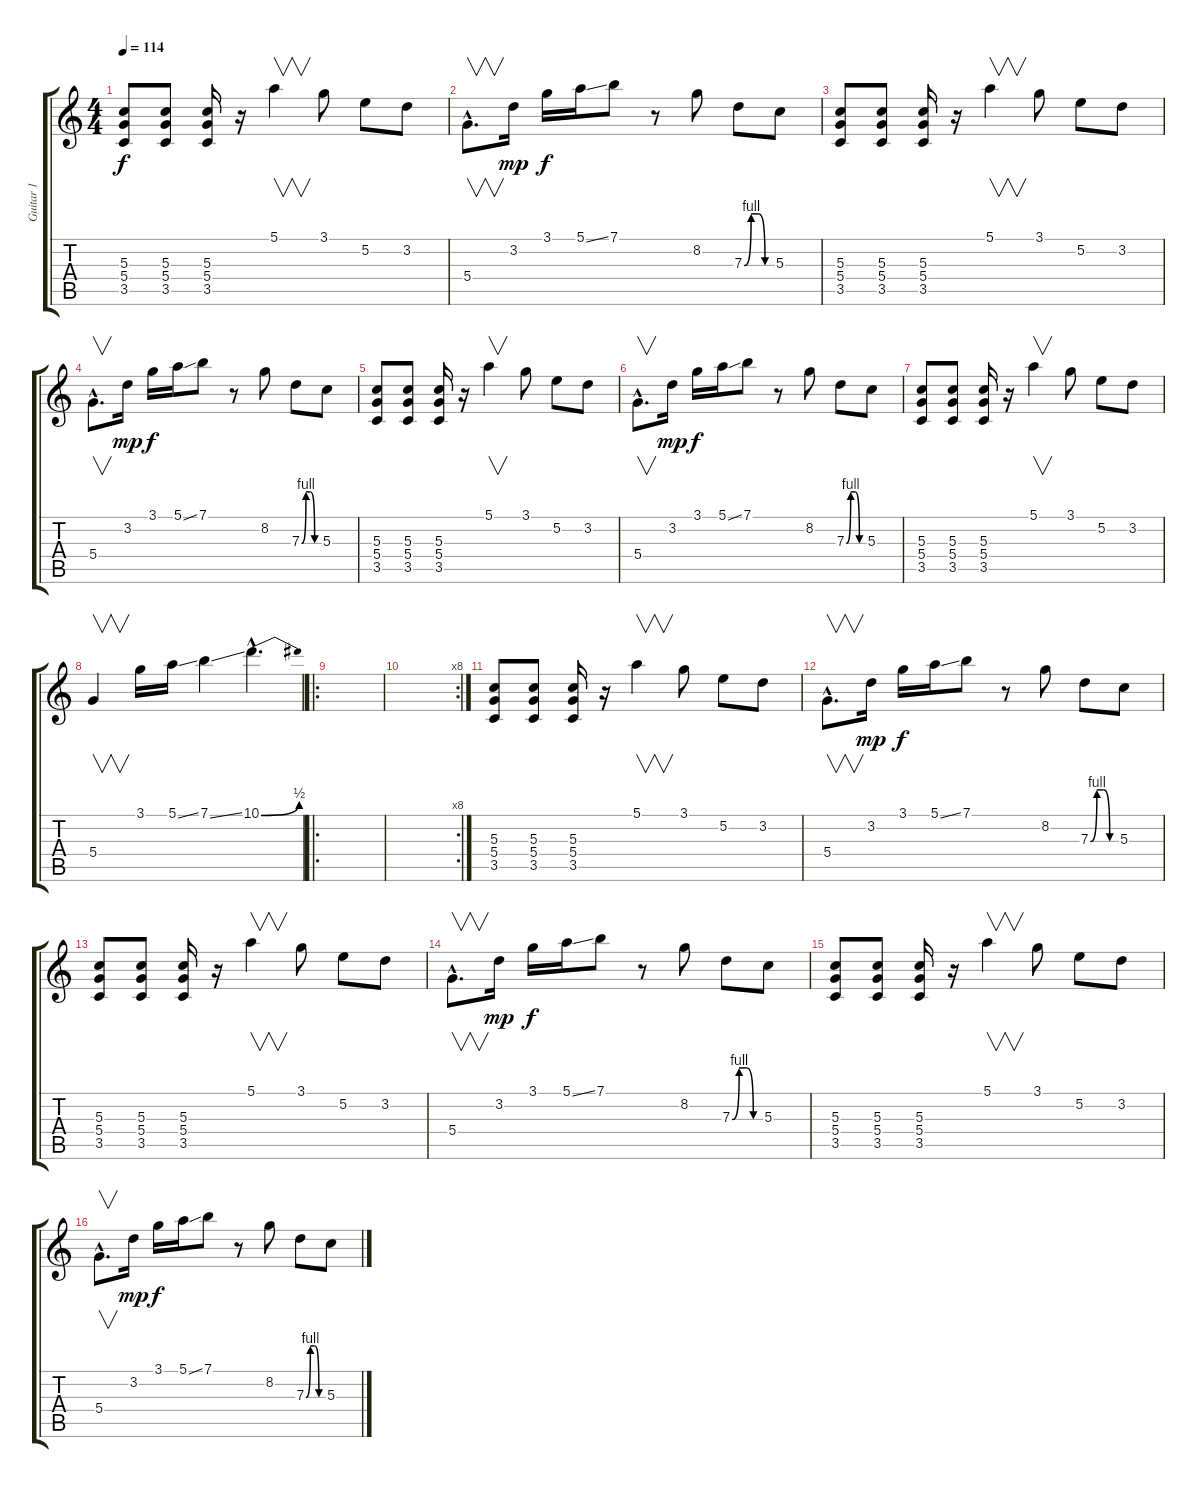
\track ("Guitar 1" "Guitar 1") {instrument distortionguitar}
\staff {score tabs}
\tuning (E4 B3 G3 D3 A2 E2) {hide}
\ts (4 4)
\tempo 114
\clef g2
\ks c
(5.3 5.4 3.5).8{dy f} (5.3 5.4 3.5).8 (5.3 5.4 3.5).16 r.16 5.1.4{v} 3.1.8 5.2.8 3.2.8 |
5.4{hac}.8{v d} 3.2.16{dy mp} 3.1.16{dy f} 5.1{ss}.16 7.1.8 r.8 8.2.8 7.3{be (custom 0 0 15 4 30 4 45 0 60 0)}.8 5.3.8 |
(5.3 5.4 3.5).8 (5.3 5.4 3.5).8 (5.3 5.4 3.5).16 r.16 5.1.4{v} 3.1.8 5.2.8 3.2.8 |
5.4{hac}.8{v d} 3.2.16{dy mp} 3.1.16{dy f} 5.1{ss}.16 7.1.8 r.8 8.2.8 7.3{be (custom 0 0 15 4 30 4 45 0 60 0)}.8 5.3.8 |
(5.3 5.4 3.5).8 (5.3 5.4 3.5).8 (5.3 5.4 3.5).16 r.16 5.1.4{v} 3.1.8 5.2.8 3.2.8 |
5.4{hac}.8{v d} 3.2.16{dy mp} 3.1.16{dy f} 5.1{ss}.16 7.1.8 r.8 8.2.8 7.3{be (custom 0 0 15 4 30 4 45 0 60 0)}.8 5.3.8 |
(5.3 5.4 3.5).8 (5.3 5.4 3.5).8 (5.3 5.4 3.5).16 r.16 5.1.4{v} 3.1.8 5.2.8 3.2.8 |
5.4.4{v} 3.1.16 5.1{ss}.16 7.1{ss}.4 10.1{be (bend 0 0 60 2) hac}.4{d} |
\ro
|
\rc 8
|
(5.3 5.4 3.5).8 (5.3 5.4 3.5).8 (5.3 5.4 3.5).16 r.16 5.1.4{v} 3.1.8 5.2.8 3.2.8 |
5.4{hac}.8{v d} 3.2.16{dy mp} 3.1.16{dy f} 5.1{ss}.16 7.1.8 r.8 8.2.8 7.3{be (custom 0 0 15 4 30 4 45 0 60 0)}.8 5.3.8 |
(5.3 5.4 3.5).8 (5.3 5.4 3.5).8 (5.3 5.4 3.5).16 r.16 5.1.4{v} 3.1.8 5.2.8 3.2.8 |
5.4{hac}.8{v d} 3.2.16{dy mp} 3.1.16{dy f} 5.1{ss}.16 7.1.8 r.8 8.2.8 7.3{be (custom 0 0 15 4 30 4 45 0 60 0)}.8 5.3.8 |
(5.3 5.4 3.5).8 (5.3 5.4 3.5).8 (5.3 5.4 3.5).16 r.16 5.1.4{v} 3.1.8 5.2.8 3.2.8 |
5.4{hac}.8{v d} 3.2.16{dy mp} 3.1.16{dy f} 5.1{ss}.16 7.1.8 r.8 8.2.8 7.3{be (custom 0 0 15 4 30 4 45 0 60 0)}.8 5.3.8
